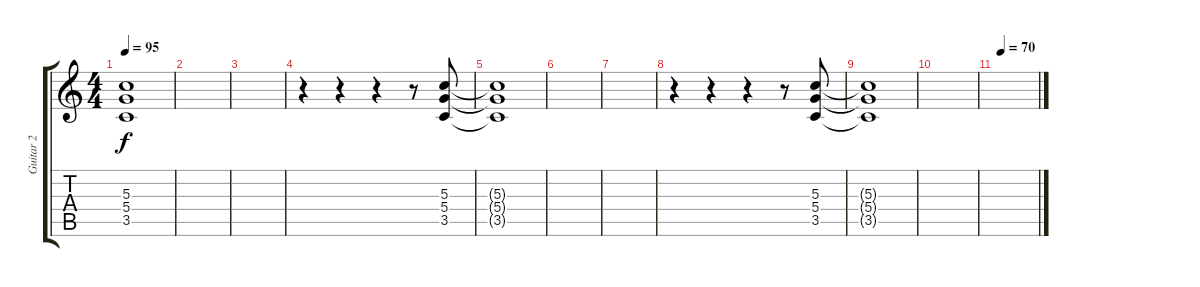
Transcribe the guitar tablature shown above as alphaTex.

\track ("Guitar 2" "Guitar 2") {instrument overdrivenguitar}
\staff {score tabs}
\tuning (E4 B3 G3 D3 A2 D2) {hide}
\ts (4 4)
\tempo 95
\clef g2
\ks c
(5.3{t} 5.4{t} 3.5{t}).1{dy f} |
|
|
r.4 r.4 r.4 r.8 (5.3 5.4 3.5).8 |
(5.3{t} 5.4{t} 3.5{t}).1 |
|
|
r.4 r.4 r.4 r.8 (5.3 5.4 3.5).8 |
(5.3{t} 5.4{t} 3.5{t}).1 |
|
\tempo (70 0.125)
